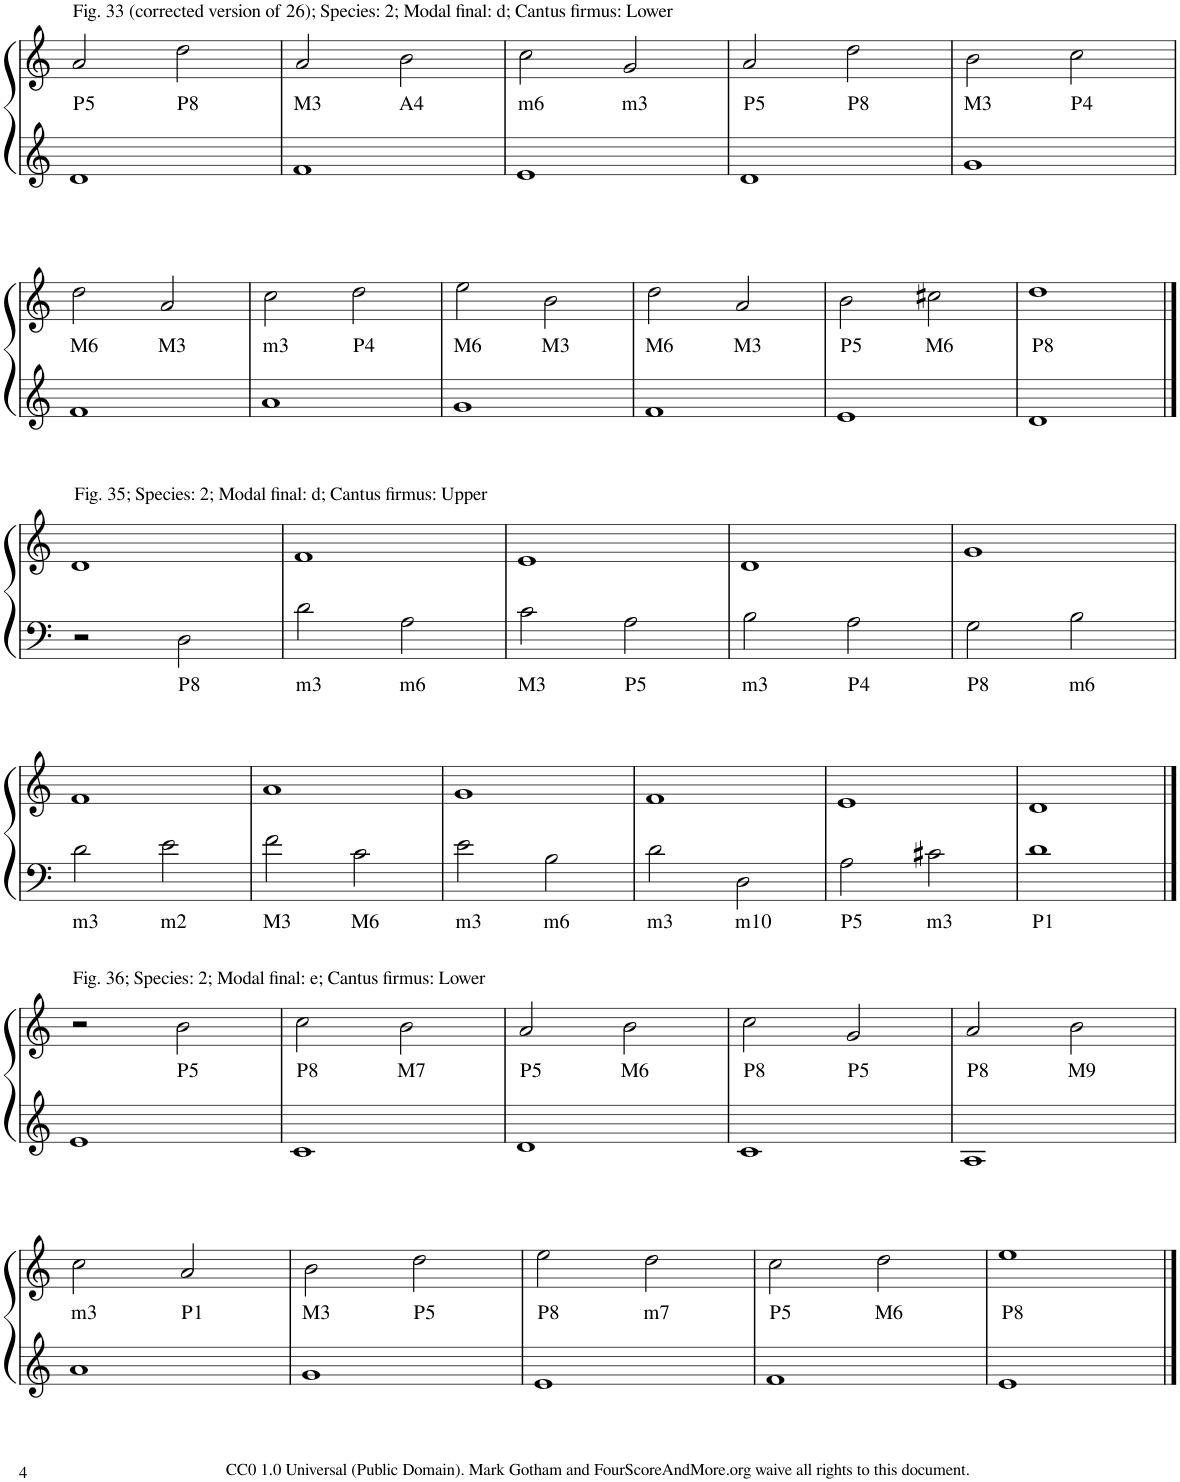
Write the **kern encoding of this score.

**kern	**text	**kern	**text
*part2	*part2	*part1	*part1
*staff2	*staff2	*staff1	*staff1
*I"Piano	*	*I"Piano	*
*I'Pno	*	*I'Pno	*
!!LO:PB:g=z
*clefG2	*	*clefG2	*
*k[]	*	*k[]	*
*M2/2	*	*M2/2	*
=119	=119	=119	=119
!	!	!LO:TX:a:t=Fig. 33 (corrected version of 26); Species&colon; 2; Modal final&colon; d; Cantus firmus&colon; Lower	!
!	!	!	!LO:LY:b
1d	.	2a/	P5
!	!	!	!LO:LY:b
.	.	2dd\	P8
=120	=120	=120	=120
!	!	!	!LO:LY:b
1f	.	2a/	M3
!	!	!	!LO:LY:b
.	.	2b\	A4
=121	=121	=121	=121
!	!	!	!LO:LY:b
1e	.	2cc\	m6
!	!	!	!LO:LY:b
.	.	2g/	m3
=122	=122	=122	=122
!	!	!	!LO:LY:b
1d	.	2a/	P5
!	!	!	!LO:LY:b
.	.	2dd\	P8
=123	=123	=123	=123
!	!	!	!LO:LY:b
1g	.	2b\	M3
!	!	!	!LO:LY:b
.	.	2cc\	P4
!!LO:LB:g=z
=124	=124	=124	=124
!	!	!	!LO:LY:b
1f	.	2dd\	M6
!	!	!	!LO:LY:b
.	.	2a/	M3
=125	=125	=125	=125
!	!	!	!LO:LY:b
1a	.	2cc\	m3
!	!	!	!LO:LY:b
.	.	2dd\	P4
=126	=126	=126	=126
!	!	!	!LO:LY:b
1g	.	2ee\	M6
!	!	!	!LO:LY:b
.	.	2b\	M3
=127	=127	=127	=127
!	!	!	!LO:LY:b
1f	.	2dd\	M6
!	!	!	!LO:LY:b
.	.	2a/	M3
=128	=128	=128	=128
!	!	!	!LO:LY:b
1e	.	2b\	P5
!	!	!	!LO:LY:b
.	.	2cc#X\	M6
=129	=129	=129	=129
!	!	!	!LO:LY:b
1d	.	1dd	P8
!!LO:LB:g=z
==130	==130	==130	==130
*clefF4	*	*	*
!	!	!LO:TX:a:t=Fig. 35; Species&colon; 2; Modal final&colon; d; Cantus firmus&colon; Upper	!
2r	.	1d	.
!	!LO:LY:b	!	!
2D\	P8	.	.
=131	=131	=131	=131
!	!LO:LY:b	!	!
2d\	m3	1f	.
!	!LO:LY:b	!	!
2A\	m6	.	.
=132	=132	=132	=132
!	!LO:LY:b	!	!
2c\	M3	1e	.
!	!LO:LY:b	!	!
2A\	P5	.	.
=133	=133	=133	=133
!	!LO:LY:b	!	!
2B\	m3	1d	.
!	!LO:LY:b	!	!
2A\	P4	.	.
=134	=134	=134	=134
!	!LO:LY:b	!	!
2G\	P8	1g	.
!	!LO:LY:b	!	!
2B\	m6	.	.
!!LO:LB:g=z
=135	=135	=135	=135
!	!LO:LY:b	!	!
2d\	m3	1f	.
!	!LO:LY:b	!	!
2e\	m2	.	.
=136	=136	=136	=136
!	!LO:LY:b	!	!
2f\	M3	1a	.
!	!LO:LY:b	!	!
2c\	M6	.	.
=137	=137	=137	=137
!	!LO:LY:b	!	!
2e\	m3	1g	.
!	!LO:LY:b	!	!
2B\	m6	.	.
=138	=138	=138	=138
!	!LO:LY:b	!	!
2d\	m3	1f	.
!	!LO:LY:b	!	!
2D\	m10	.	.
=139	=139	=139	=139
!	!LO:LY:b	!	!
2A\	P5	1e	.
!	!LO:LY:b	!	!
2c#X\	m3	.	.
=140	=140	=140	=140
!	!LO:LY:b	!	!
1d	P1	1d	.
!!LO:LB:g=z
==141	==141	==141	==141
*clefG2	*	*	*
!	!	!LO:TX:a:t=Fig. 36; Species&colon; 2; Modal final&colon; e; Cantus firmus&colon; Lower	!
1e	.	2r	.
!	!	!	!LO:LY:b
.	.	2b\	P5
=142	=142	=142	=142
!	!	!	!LO:LY:b
1c	.	2cc\	P8
!	!	!	!LO:LY:b
.	.	2b\	M7
=143	=143	=143	=143
!	!	!	!LO:LY:b
1d	.	2a/	P5
!	!	!	!LO:LY:b
.	.	2b\	M6
=144	=144	=144	=144
!	!	!	!LO:LY:b
1c	.	2cc\	P8
!	!	!	!LO:LY:b
.	.	2g/	P5
=145	=145	=145	=145
!	!	!	!LO:LY:b
1A	.	2a/	P8
!	!	!	!LO:LY:b
.	.	2b\	M9
!!LO:LB:g=z
=146	=146	=146	=146
!	!	!	!LO:LY:b
1a	.	2cc\	m3
!	!	!	!LO:LY:b
.	.	2a/	P1
=147	=147	=147	=147
!	!	!	!LO:LY:b
1g	.	2b\	M3
!	!	!	!LO:LY:b
.	.	2dd\	P5
=148	=148	=148	=148
!	!	!	!LO:LY:b
1e	.	2ee\	P8
!	!	!	!LO:LY:b
.	.	2dd\	m7
=149	=149	=149	=149
!	!	!	!LO:LY:b
1f	.	2cc\	P5
!	!	!	!LO:LY:b
.	.	2dd\	M6
=150	=150	=150	=150
!	!	!	!LO:LY:b
1e	.	1ee	P8
==	==	==	==
*-	*-	*-	*-
